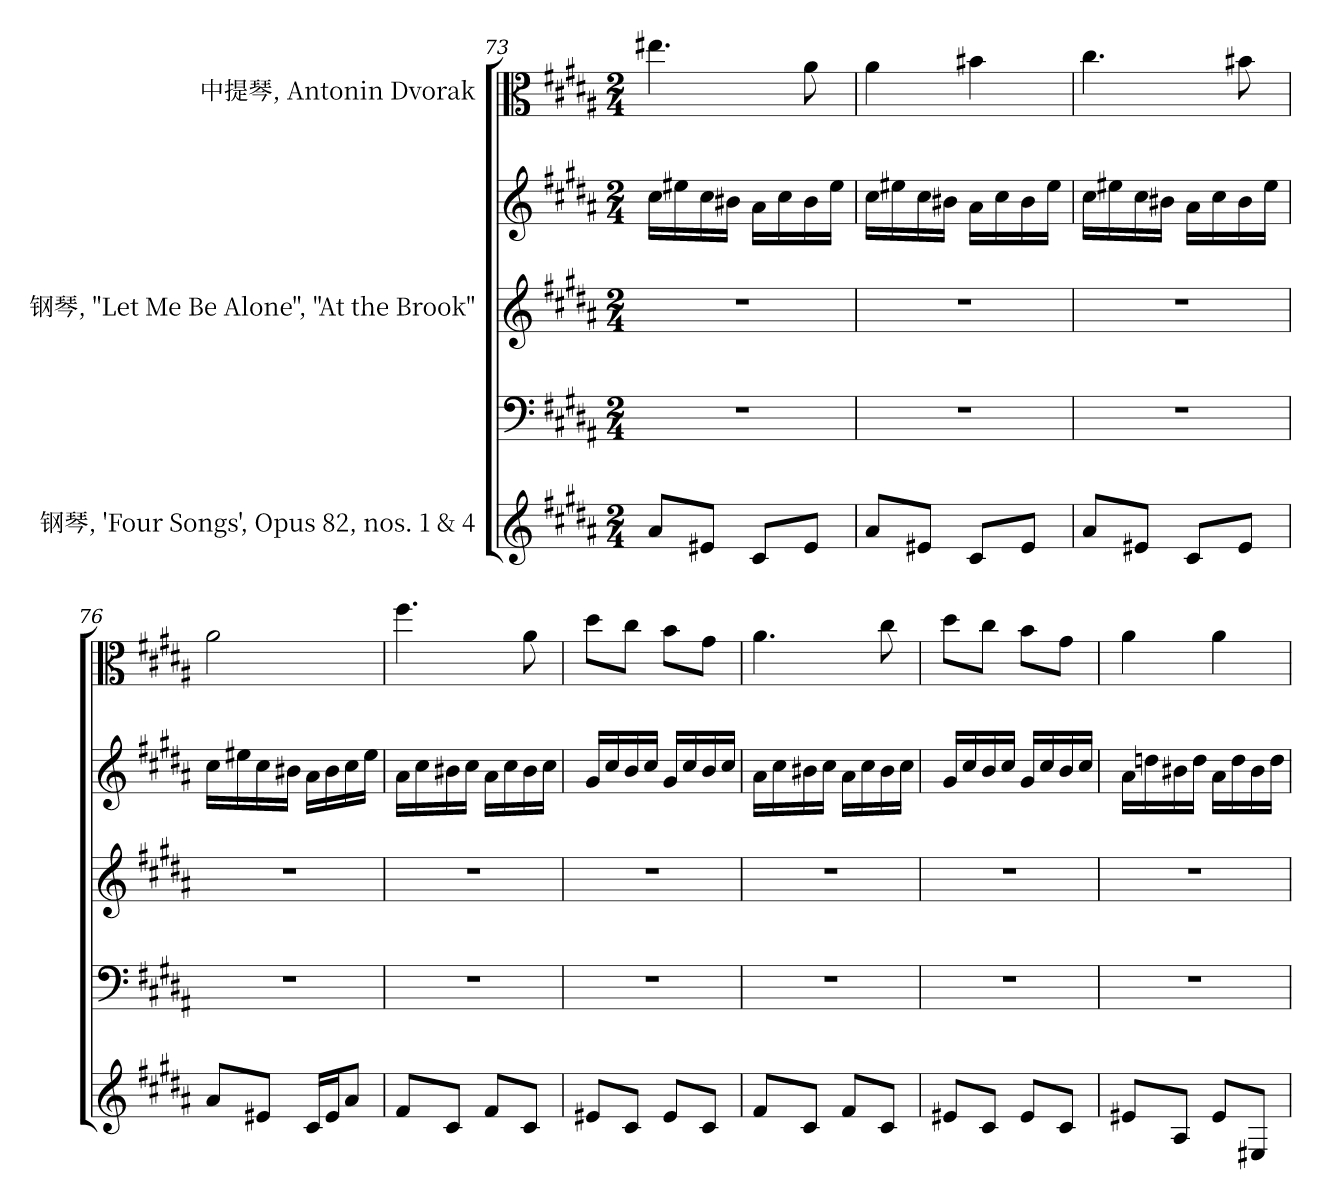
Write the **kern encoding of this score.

**kern	**kern	**kern	**kern	**kern
*part3	*part3	*part2	*part2	*part1
*staff5	*staff4	*staff3	*staff2	*staff1
*I"钢琴,  'Four Songs', Opus 82, nos. 1 &amp; 4	*	*I"钢琴, &quot;Let Me Be Alone&quot;, &quot;At the Brook&quot;	*	*I"中提琴, Antonin Dvorak
!!LO:PB:g=z
*clefG2	*clefF4	*clefG2	*clefG2	*clefC3
*k[f#c#g#d#a#]	*k[f#c#g#d#a#]	*k[f#c#g#d#a#]	*k[f#c#g#d#a#]	*k[f#c#g#d#a#]
*M2/4	*M2/4	*M2/4	*M2/4	*M2/4
=73	=73	=73	=73	=73
8a#/L	2r	2r	16cc#\LL	4.ee#X\
.	.	.	16ee#X\	.
8e#X/J	.	.	16cc#\	.
.	.	.	16b#X\JJ	.
8c#/L	.	.	16a#\LL	.
.	.	.	16cc#\	.
8e#/J	.	.	16b#\	8a#\
.	.	.	16ee#\JJ	.
=74	=74	=74	=74	=74
8a#/L	2r	2r	16cc#\LL	4a#\
.	.	.	16ee#X\	.
8e#X/J	.	.	16cc#\	.
.	.	.	16b#X\JJ	.
8c#/L	.	.	16a#\LL	4b#X\
.	.	.	16cc#\	.
8e#/J	.	.	16b#\	.
.	.	.	16ee#\JJ	.
=75	=75	=75	=75	=75
8a#/L	2r	2r	16cc#\LL	4.cc#\
.	.	.	16ee#X\	.
8e#X/J	.	.	16cc#\	.
.	.	.	16b#X\JJ	.
8c#/L	.	.	16a#\LL	.
.	.	.	16cc#\	.
8e#/J	.	.	16b#\	8b#X\
.	.	.	16ee#\JJ	.
!!LO:LB:g=z
=76	=76	=76	=76	=76
8a#/L	2r	2r	16cc#\LL	2a#\
.	.	.	16ee#X\	.
8e#X/J	.	.	16cc#\	.
.	.	.	16b#X\JJ	.
16c#/LL	.	.	16a#\LL	.
16e#/J	.	.	16b#\	.
8a#/J	.	.	16cc#\	.
.	.	.	16ee#\JJ	.
=77	=77	=77	=77	=77
8f#/L	2r	2r	16a#\LL	4.ff#\
.	.	.	16cc#\	.
8c#/J	.	.	16b#X\	.
.	.	.	16cc#\JJ	.
8f#/L	.	.	16a#\LL	.
.	.	.	16cc#\	.
8c#/J	.	.	16b#\	8a#\
.	.	.	16cc#\JJ	.
=78	=78	=78	=78	=78
8e#X/L	2r	2r	16g#/LL	8dd#\L
.	.	.	16cc#/	.
8c#/J	.	.	16b/	8cc#\J
.	.	.	16cc#/JJ	.
8e#/L	.	.	16g#/LL	8b\L
.	.	.	16cc#/	.
8c#/J	.	.	16b/	8g#\J
.	.	.	16cc#/JJ	.
=79	=79	=79	=79	=79
8f#/L	2r	2r	16a#\LL	4.a#\
.	.	.	16cc#\	.
8c#/J	.	.	16b#X\	.
.	.	.	16cc#\JJ	.
8f#/L	.	.	16a#\LL	.
.	.	.	16cc#\	.
8c#/J	.	.	16b#\	8cc#\
.	.	.	16cc#\JJ	.
!!LO:PB:g=z
=80	=80	=80	=80	=80
8e#X/L	2r	2r	16g#/LL	8dd#\L
.	.	.	16cc#/	.
8c#/J	.	.	16b/	8cc#\J
.	.	.	16cc#/JJ	.
8e#/L	.	.	16g#/LL	8b\L
.	.	.	16cc#/	.
8c#/J	.	.	16b/	8g#\J
.	.	.	16cc#/JJ	.
=81	=81	=81	=81	=81
8e#X/L	2r	2r	16a#\LL	4a#\
.	.	.	16ddn\	.
8A#/J	.	.	16b#X\	.
.	.	.	16dd\JJ	.
8e#/L	.	.	16a#\LL	4a#\
.	.	.	16dd\	.
8E#X/J	.	.	16b#\	.
.	.	.	16dd\JJ	.
=	=	=	=	=
*-	*-	*-	*-	*-
